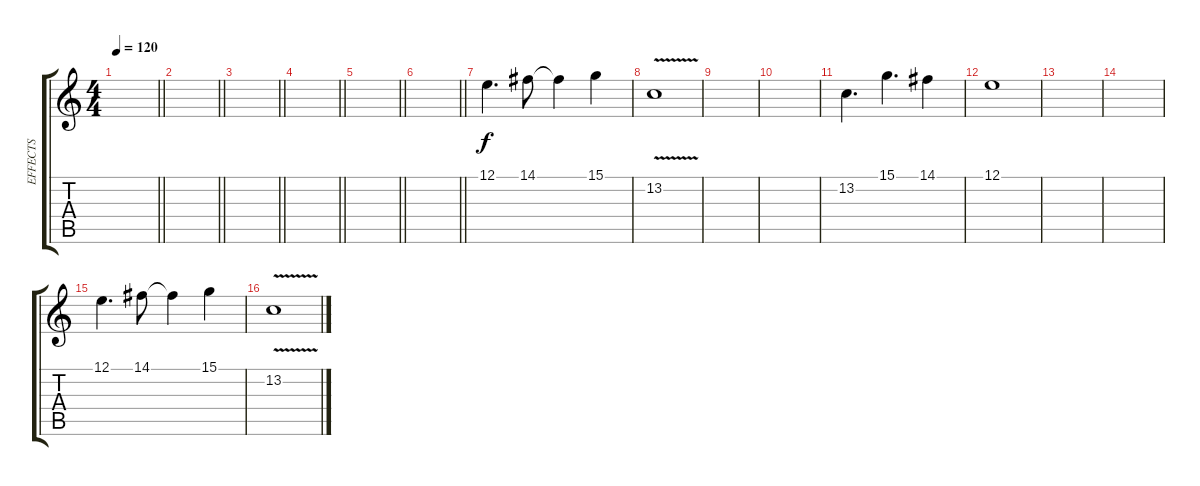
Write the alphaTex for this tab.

\track ("EFFECTS" "EFFECTS") {instrument lead2sawtooth}
\staff {score tabs}
\tuning (E4 B3 G3 D3 A2 E2) {hide}
\ts (4 4)
\tempo 120
\clef g2
\barLineRight lightlight
\ks c
|
\barLineRight lightlight
|
\barLineRight lightlight
|
\barLineRight lightlight
|
\barLineRight lightlight
|
\barLineRight lightlight
|
12.1.4{d} 14.1.8 14.1{t}.4 15.1.4 |
13.2{v}.1 |
|
|
13.2.4{d} 15.1.4{d} 14.1.4 |
12.1.1 |
|
|
12.1.4{d} 14.1.8 14.1{t}.4 15.1.4 |
13.2{v}.1
